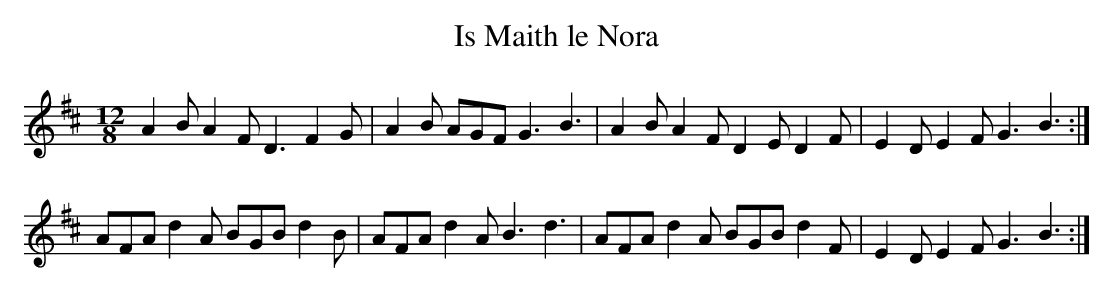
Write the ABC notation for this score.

X:1
T: Is Maith le Nora
M: 12/8
L: 1/8
K: D
A2B A2F D3 F2G|A2B AGF G3 B3|A2B A2F D2E D2F|\
E2D E2F G3 B3 :|
AFA d2A BGB d2B|AFA d2A B3 d3|AFA d2A BGB d2F|\
E2D E2F G3 B3 :|
